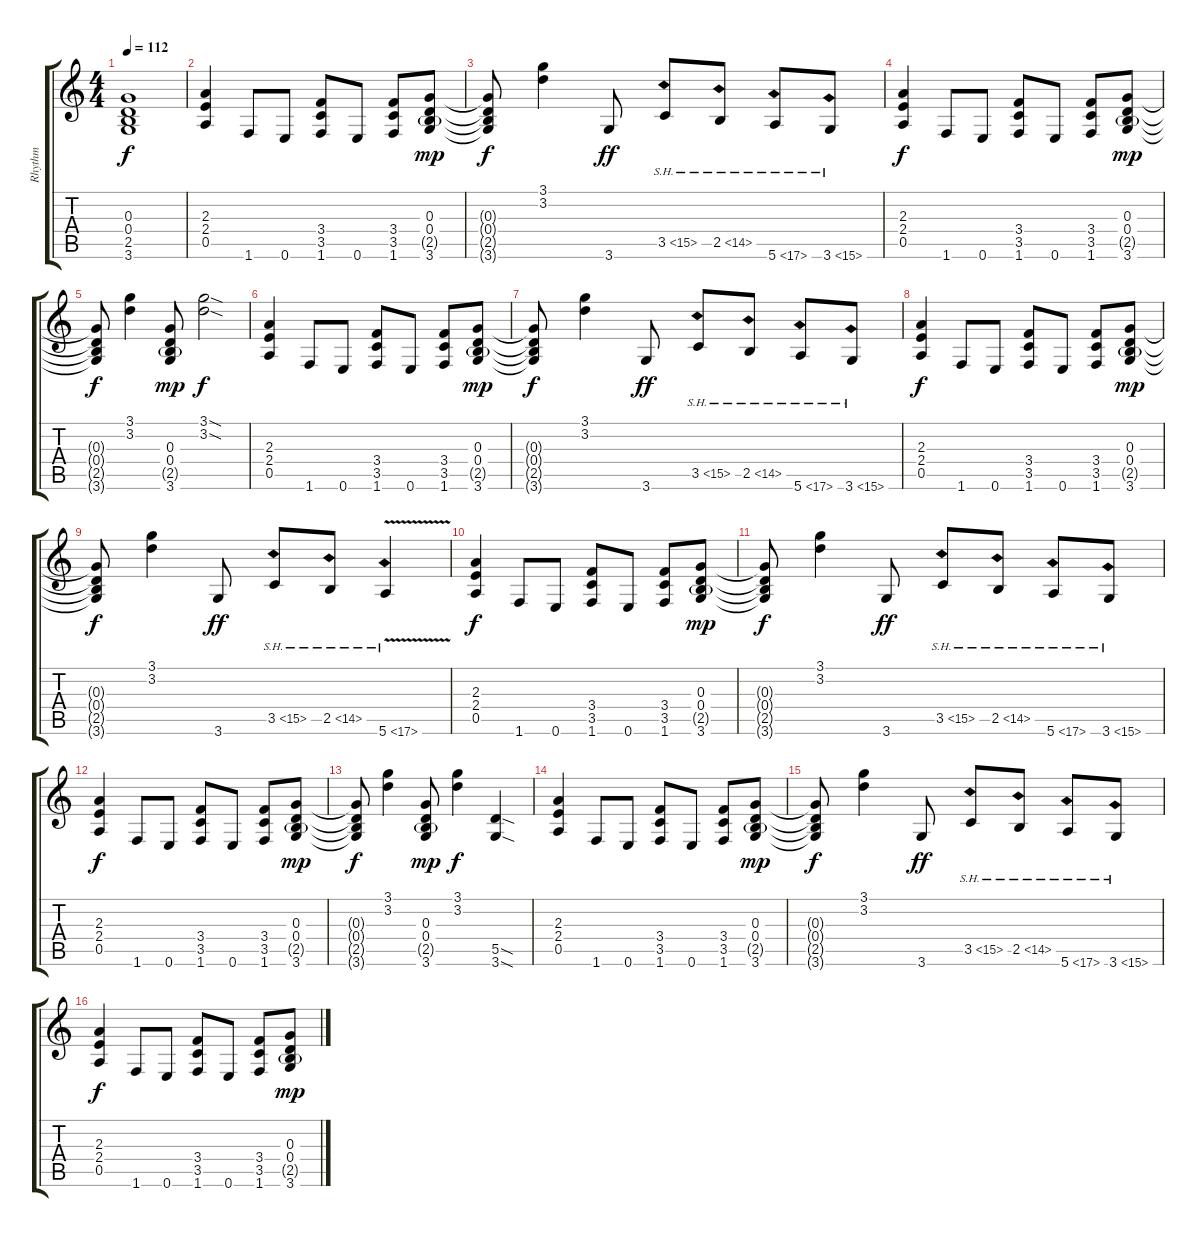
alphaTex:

\track ("Rhythm" "Rhythm") {instrument overdrivenguitar}
\staff {score tabs}
\tuning (E4 B3 G3 D3 A2 E2) {hide}
\ts (4 4)
\tempo 112
\clef g2
\ks c
(0.3{t} 0.4{t} 2.5{t} 3.6{t}).1{dy f} |
(2.3 2.4 0.5).4 1.6.8 0.6.8 (3.4 3.5 1.6).8 0.6.8 (3.4 3.5 1.6).8 (0.3 0.4 2.5{g} 3.6).8{dy mp} |
(0.3{t} 0.4{t} 2.5{t} 3.6{t}).8{dy f} (3.1 3.2).4 3.6.8{dy ff} 3.5{sh 12}.8 2.5{sh 12}.8 5.6{sh 12}.8 3.6{sh 12}.8 |
(2.3 2.4 0.5).4{dy f} 1.6.8 0.6.8 (3.4 3.5 1.6).8 0.6.8 (3.4 3.5 1.6).8 (0.3 0.4 2.5{g} 3.6).8{dy mp} |
(0.3{t} 0.4{t} 2.5{t} 3.6{t}).8{dy f} (3.1 3.2).4 (0.3 0.4 2.5{g} 3.6).8{dy mp} (3.1{sod} 3.2{sod}).2{dy f} |
(2.3 2.4 0.5).4 1.6.8 0.6.8 (3.4 3.5 1.6).8 0.6.8 (3.4 3.5 1.6).8 (0.3 0.4 2.5{g} 3.6).8{dy mp} |
(0.3{t} 0.4{t} 2.5{t} 3.6{t}).8{dy f} (3.1 3.2).4 3.6.8{dy ff} 3.5{sh 12}.8 2.5{sh 12}.8 5.6{sh 12}.8 3.6{sh 12}.8 |
(2.3 2.4 0.5).4{dy f} 1.6.8 0.6.8 (3.4 3.5 1.6).8 0.6.8 (3.4 3.5 1.6).8 (0.3 0.4 2.5{g} 3.6).8{dy mp} |
(0.3{t} 0.4{t} 2.5{t} 3.6{t}).8{dy f} (3.1 3.2).4 3.6.8{dy ff} 3.5{sh 12}.8 2.5{sh 12}.8 5.6{sh 12 v}.4 |
(2.3 2.4 0.5).4{dy f} 1.6.8 0.6.8 (3.4 3.5 1.6).8 0.6.8 (3.4 3.5 1.6).8 (0.3 0.4 2.5{g} 3.6).8{dy mp} |
(0.3{t} 0.4{t} 2.5{t} 3.6{t}).8{dy f} (3.1 3.2).4 3.6.8{dy ff} 3.5{sh 12}.8 2.5{sh 12}.8 5.6{sh 12}.8 3.6{sh 12}.8 |
(2.3 2.4 0.5).4{dy f} 1.6.8 0.6.8 (3.4 3.5 1.6).8 0.6.8 (3.4 3.5 1.6).8 (0.3 0.4 2.5{g} 3.6).8{dy mp} |
(0.3{t} 0.4{t} 2.5{t} 3.6{t}).8{dy f} (3.1 3.2).4 (0.3 0.4 2.5{g} 3.6).8{dy mp} (3.1 3.2).4{dy f} (5.5{sod} 3.6{sod}).4 |
(2.3 2.4 0.5).4 1.6.8 0.6.8 (3.4 3.5 1.6).8 0.6.8 (3.4 3.5 1.6).8 (0.3 0.4 2.5{g} 3.6).8{dy mp} |
(0.3{t} 0.4{t} 2.5{t} 3.6{t}).8{dy f} (3.1 3.2).4 3.6.8{dy ff} 3.5{sh 12}.8 2.5{sh 12}.8 5.6{sh 12}.8 3.6{sh 12}.8 |
(2.3 2.4 0.5).4{dy f} 1.6.8 0.6.8 (3.4 3.5 1.6).8 0.6.8 (3.4 3.5 1.6).8 (0.3 0.4 2.5{g} 3.6).8{dy mp}
